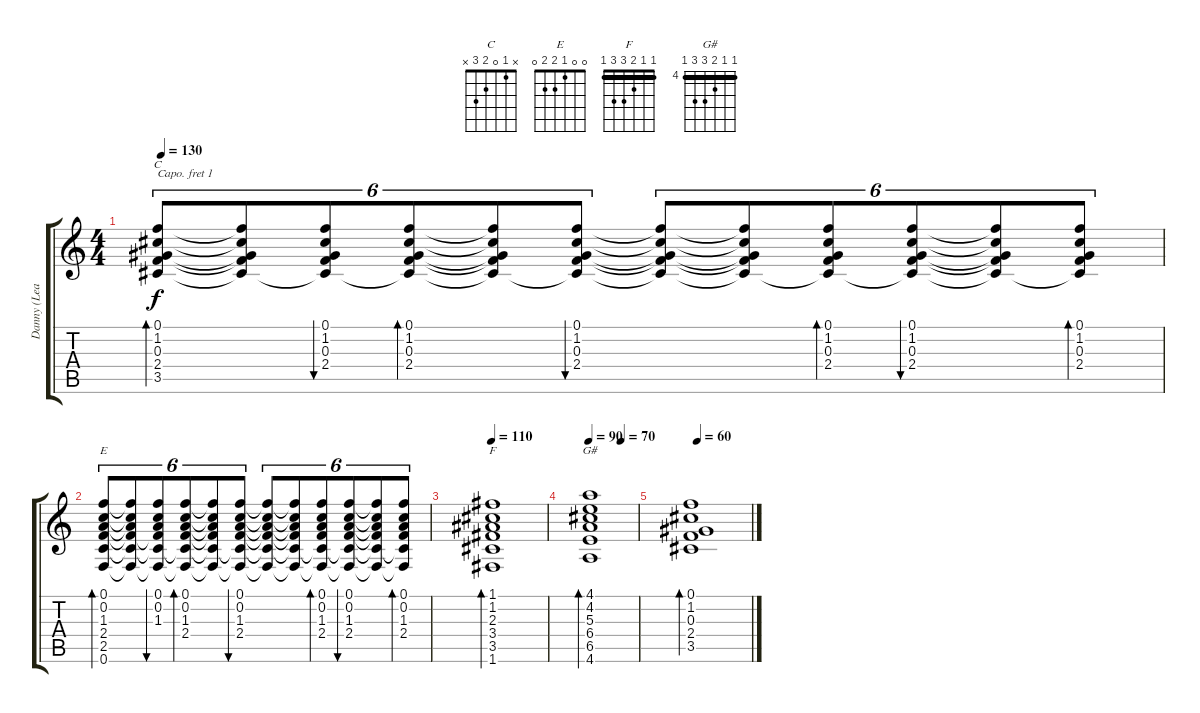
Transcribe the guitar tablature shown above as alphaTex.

\track ("Danny (Lead Guitar)" "Danny (Lea") {instrument electricguitarclean}
\staff {score tabs}
\capo 1
\tuning (E4 B3 G3 D3 A2 E2) {hide}
\chord ("C" x 1 0 2 3 x)
\chord ("E" 0 0 1 2 2 0)
\chord ("F" 1 1 2 3 3 1) {barre 1}
\chord ("G#" 4 4 5 6 6 4) {firstfret 4 barre 4}
\ts (4 4)
\tempo 130
\clef g2
\ks c
(0.1 1.2 0.3 2.4 3.5).8{tu (6 4) bd 30 ch "C" dy f} (0.1{t} 1.2{t} 0.3{t} 2.4{t} 3.5{t}).8{tu (6 4)} (0.1 1.2 0.3 2.4 3.5{t}).8{tu (6 4) bu 30} (0.1 1.2 0.3 2.4 3.5{t}).8{tu (6 4) bd 30} (0.1{t} 1.2{t} 0.3{t} 2.4{t} 3.5{t}).8{tu (6 4)} (0.1 1.2 0.3 2.4 3.5{t}).8{tu (6 4) bu 30} (0.1{t} 1.2{t} 0.3{t} 2.4{t} 3.5{t}).8{tu (6 4)} (0.1{t} 1.2{t} 0.3{t} 2.4{t} 3.5{t}).8{tu (6 4)} (0.1 1.2 0.3 2.4 3.5{t}).8{tu (6 4) bd 30} (0.1 1.2 0.3 2.4 3.5{t}).8{tu (6 4) bu 30} (0.1{t} 1.2{t} 0.3{t} 2.4{t} 3.5{t}).8{tu (6 4)} (0.1 1.2 0.3 2.4 3.5{t}).8{tu (6 4) bd 30} |
(0.1 0.2 1.3 2.4 2.5 0.6).8{tu (6 4) bd 30 ch "E"} (0.1{t} 0.2{t} 1.3{t} 2.4{t} 2.5{t} 0.6{t}).8{tu (6 4)} (0.1 0.2 1.3 2.4{t} 2.5{t} 0.6{t}).8{tu (6 4) bu 30} (0.1 0.2 1.3 2.4 2.5{t} 0.6{t}).8{tu (6 4) bd 30} (0.1{t} 0.2{t} 1.3{t} 2.4{t} 2.5{t} 0.6{t}).8{tu (6 4)} (0.1 0.2 1.3 2.4 2.5{t} 0.6{t}).8{tu (6 4) bu 30} (0.1{t} 0.2{t} 1.3{t} 2.4{t} 2.5{t} 0.6{t}).8{tu (6 4)} (0.1{t} 0.2{t} 1.3{t} 2.4{t} 2.5{t} 0.6{t}).8{tu (6 4)} (0.1 0.2 1.3 2.4 2.5{t} 0.6{t}).8{tu (6 4) bd 30} (0.1 0.2 1.3 2.4 2.5{t} 0.6{t}).8{tu (6 4) bu 30} (0.1{t} 0.2{t} 1.3{t} 2.4{t} 2.5{t} 0.6{t}).8{tu (6 4)} (0.1 0.2 1.3 2.4 2.5{t} 0.6{t}).8{tu (6 4) bd 30} |
\tempo 110
(1.1 1.2 2.3 3.4 3.5 1.6).1{bd 60 ch "F"} |
\tempo 90
\tempo (70 0.6666666666666666)
(4.1 4.2 5.3 6.4 6.5 4.6).1{bd 60 ch "G#"} |
\tempo 60
(0.1 1.2 0.3 2.4 3.5).1{bd 480}
